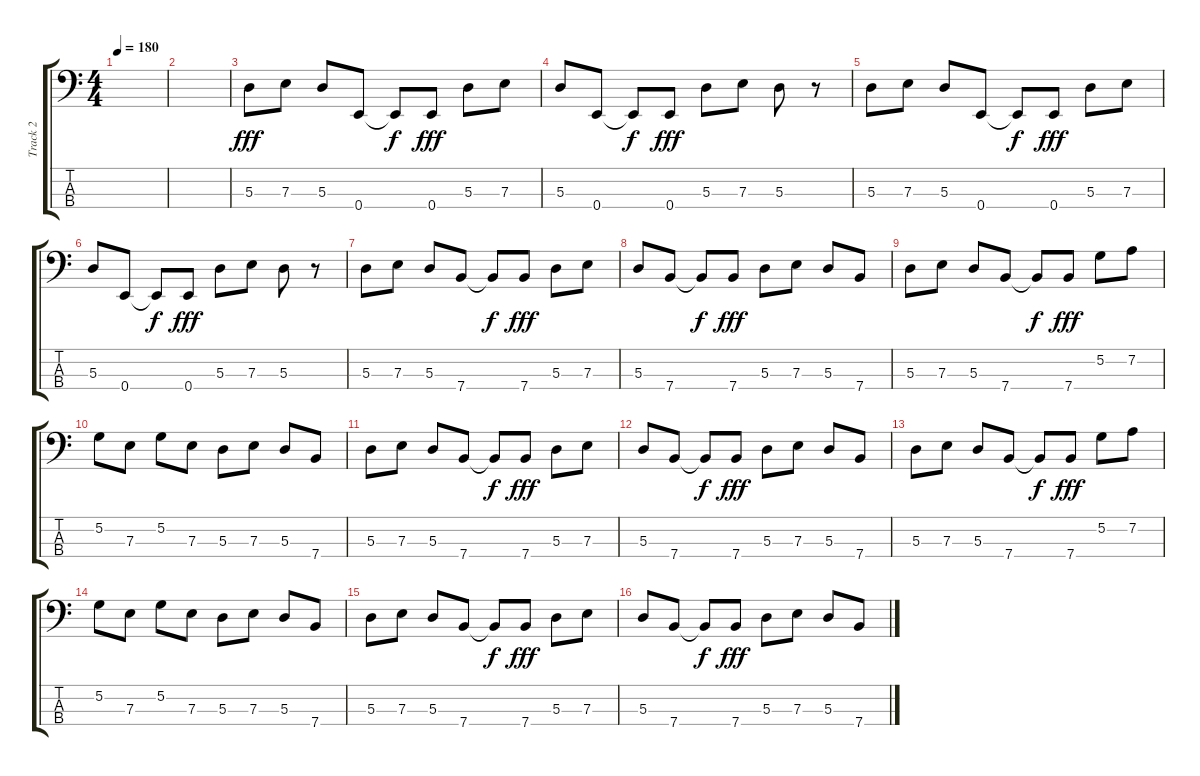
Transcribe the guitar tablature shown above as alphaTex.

\track ("Track 2" "Track 2") {instrument electricbasspick}
\staff {score tabs}
\tuning (G2 D2 A1 E1) {hide}
\ts (4 4)
\tempo 180
\clef f4
\ks c
|
|
5.3.8{dy fff} 7.3.8 5.3.8 0.4.8 0.4{t}.8{dy f} 0.4.8{dy fff} 5.3.8 7.3.8 |
5.3.8 0.4.8 0.4{t}.8{dy f} 0.4.8{dy fff} 5.3.8 7.3.8 5.3.8 r.8 |
5.3.8 7.3.8 5.3.8 0.4.8 0.4{t}.8{dy f} 0.4.8{dy fff} 5.3.8 7.3.8 |
5.3.8 0.4.8 0.4{t}.8{dy f} 0.4.8{dy fff} 5.3.8 7.3.8 5.3.8 r.8 |
5.3.8 7.3.8 5.3.8 7.4.8 7.4{t}.8{dy f} 7.4.8{dy fff} 5.3.8 7.3.8 |
5.3.8 7.4.8 7.4{t}.8{dy f} 7.4.8{dy fff} 5.3.8 7.3.8 5.3.8 7.4.8 |
5.3.8 7.3.8 5.3.8 7.4.8 7.4{t}.8{dy f} 7.4.8{dy fff} 5.2.8 7.2.8 |
5.2.8 7.3.8 5.2.8 7.3.8 5.3.8 7.3.8 5.3.8 7.4.8 |
5.3.8 7.3.8 5.3.8 7.4.8 7.4{t}.8{dy f} 7.4.8{dy fff} 5.3.8 7.3.8 |
5.3.8 7.4.8 7.4{t}.8{dy f} 7.4.8{dy fff} 5.3.8 7.3.8 5.3.8 7.4.8 |
5.3.8 7.3.8 5.3.8 7.4.8 7.4{t}.8{dy f} 7.4.8{dy fff} 5.2.8 7.2.8 |
5.2.8 7.3.8 5.2.8 7.3.8 5.3.8 7.3.8 5.3.8 7.4.8 |
5.3.8 7.3.8 5.3.8 7.4.8 7.4{t}.8{dy f} 7.4.8{dy fff} 5.3.8 7.3.8 |
5.3.8 7.4.8 7.4{t}.8{dy f} 7.4.8{dy fff} 5.3.8 7.3.8 5.3.8 7.4.8
